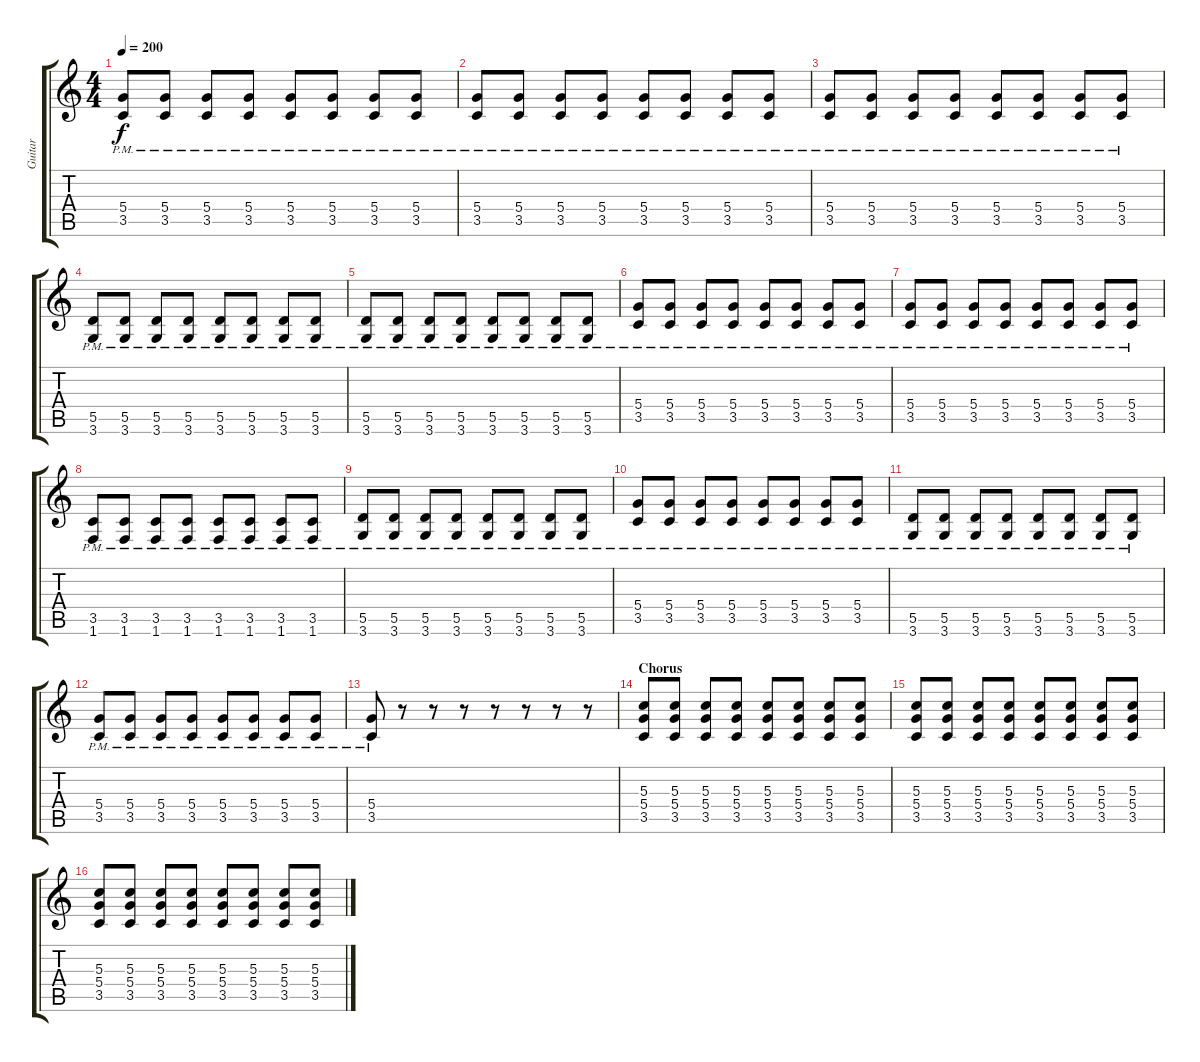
\track ("Guitar" "Guitar") {instrument distortionguitar}
\staff {score tabs}
\tuning (E4 B3 G3 D3 A2 E2) {hide}
\ts (4 4)
\tempo 200
\clef g2
\ks c
(5.4{pm} 3.5{pm}).8{dy f} (5.4{pm} 3.5{pm}).8 (5.4{pm} 3.5{pm}).8 (5.4{pm} 3.5{pm}).8 (5.4{pm} 3.5{pm}).8 (5.4{pm} 3.5{pm}).8 (5.4{pm} 3.5{pm}).8 (5.4{pm} 3.5{pm}).8 |
(5.4{pm} 3.5{pm}).8 (5.4{pm} 3.5{pm}).8 (5.4{pm} 3.5{pm}).8 (5.4{pm} 3.5{pm}).8 (5.4{pm} 3.5{pm}).8 (5.4{pm} 3.5{pm}).8 (5.4{pm} 3.5{pm}).8 (5.4{pm} 3.5{pm}).8 |
(5.4{pm} 3.5{pm}).8 (5.4{pm} 3.5{pm}).8 (5.4{pm} 3.5{pm}).8 (5.4{pm} 3.5{pm}).8 (5.4{pm} 3.5{pm}).8 (5.4{pm} 3.5{pm}).8 (5.4{pm} 3.5{pm}).8 (5.4{pm} 3.5{pm}).8 |
(5.5{pm} 3.6{pm}).8 (5.5{pm} 3.6{pm}).8 (5.5{pm} 3.6{pm}).8 (5.5{pm} 3.6{pm}).8 (5.5{pm} 3.6{pm}).8 (5.5{pm} 3.6{pm}).8 (5.5{pm} 3.6{pm}).8 (5.5{pm} 3.6{pm}).8 |
(5.5{pm} 3.6{pm}).8 (5.5{pm} 3.6{pm}).8 (5.5{pm} 3.6{pm}).8 (5.5{pm} 3.6{pm}).8 (5.5{pm} 3.6{pm}).8 (5.5{pm} 3.6{pm}).8 (5.5{pm} 3.6{pm}).8 (5.5{pm} 3.6{pm}).8 |
(5.4{pm} 3.5{pm}).8 (5.4{pm} 3.5{pm}).8 (5.4{pm} 3.5{pm}).8 (5.4{pm} 3.5{pm}).8 (5.4{pm} 3.5{pm}).8 (5.4{pm} 3.5{pm}).8 (5.4{pm} 3.5{pm}).8 (5.4{pm} 3.5{pm}).8 |
(5.4{pm} 3.5{pm}).8 (5.4{pm} 3.5{pm}).8 (5.4{pm} 3.5{pm}).8 (5.4{pm} 3.5{pm}).8 (5.4{pm} 3.5{pm}).8 (5.4{pm} 3.5{pm}).8 (5.4{pm} 3.5{pm}).8 (5.4{pm} 3.5{pm}).8 |
(3.5{pm} 1.6{pm}).8 (3.5{pm} 1.6{pm}).8 (3.5{pm} 1.6{pm}).8 (3.5{pm} 1.6{pm}).8 (3.5{pm} 1.6{pm}).8 (3.5{pm} 1.6{pm}).8 (3.5{pm} 1.6{pm}).8 (3.5{pm} 1.6{pm}).8 |
(5.5{pm} 3.6{pm}).8 (5.5{pm} 3.6{pm}).8 (5.5{pm} 3.6{pm}).8 (5.5{pm} 3.6{pm}).8 (5.5{pm} 3.6{pm}).8 (5.5{pm} 3.6{pm}).8 (5.5{pm} 3.6{pm}).8 (5.5{pm} 3.6{pm}).8 |
(5.4{pm} 3.5{pm}).8 (5.4{pm} 3.5{pm}).8 (5.4{pm} 3.5{pm}).8 (5.4{pm} 3.5{pm}).8 (5.4{pm} 3.5{pm}).8 (5.4{pm} 3.5{pm}).8 (5.4{pm} 3.5{pm}).8 (5.4{pm} 3.5{pm}).8 |
(5.5{pm} 3.6{pm}).8 (5.5{pm} 3.6{pm}).8 (5.5{pm} 3.6{pm}).8 (5.5{pm} 3.6{pm}).8 (5.5{pm} 3.6{pm}).8 (5.5{pm} 3.6{pm}).8 (5.5{pm} 3.6{pm}).8 (5.5{pm} 3.6{pm}).8 |
(5.4{pm} 3.5{pm}).8 (5.4{pm} 3.5{pm}).8 (5.4{pm} 3.5{pm}).8 (5.4{pm} 3.5{pm}).8 (5.4{pm} 3.5{pm}).8 (5.4{pm} 3.5{pm}).8 (5.4{pm} 3.5{pm}).8 (5.4{pm} 3.5{pm}).8 |
(5.4{pm} 3.5{pm}).8 r.8 r.8 r.8 r.8 r.8 r.8 r.8 |
\section ("" "Chorus")
(5.3 5.4 3.5).8 (5.3 5.4 3.5).8 (5.3 5.4 3.5).8 (5.3 5.4 3.5).8 (5.3 5.4 3.5).8 (5.3 5.4 3.5).8 (5.3 5.4 3.5).8 (5.3 5.4 3.5).8 |
(5.3 5.4 3.5).8 (5.3 5.4 3.5).8 (5.3 5.4 3.5).8 (5.3 5.4 3.5).8 (5.3 5.4 3.5).8 (5.3 5.4 3.5).8 (5.3 5.4 3.5).8 (5.3 5.4 3.5).8 |
(5.3 5.4 3.5).8 (5.3 5.4 3.5).8 (5.3 5.4 3.5).8 (5.3 5.4 3.5).8 (5.3 5.4 3.5).8 (5.3 5.4 3.5).8 (5.3 5.4 3.5).8 (5.3 5.4 3.5).8
